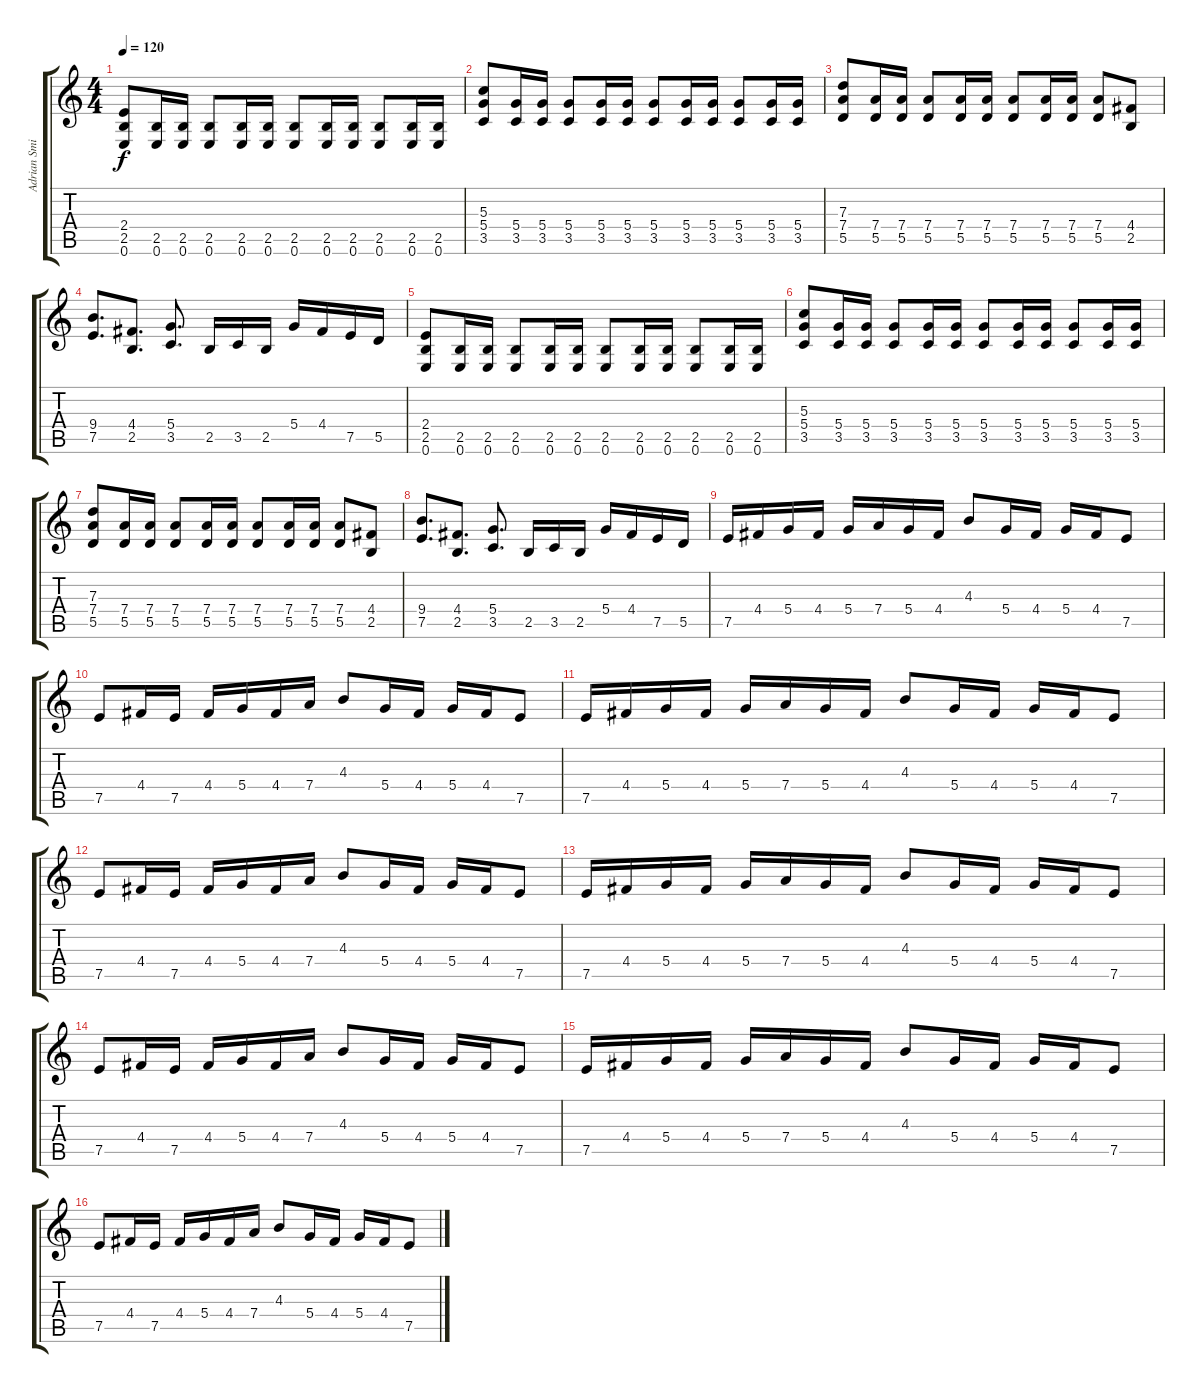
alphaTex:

\track ("Adrian Smith" "Adrian Smi") {instrument distortionguitar}
\staff {score tabs}
\tuning (E4 B3 G3 D3 A2 E2) {hide}
\ts (4 4)
\tempo 120
\clef g2
\ks c
(2.4 2.5 0.6).8{dy f} (2.5 0.6).16 (2.5 0.6).16 (2.5 0.6).8 (2.5 0.6).16 (2.5 0.6).16 (2.5 0.6).8 (2.5 0.6).16 (2.5 0.6).16 (2.5 0.6).8 (2.5 0.6).16 (2.5 0.6).16 |
(5.3 5.4 3.5).8 (5.4 3.5).16 (5.4 3.5).16 (5.4 3.5).8 (5.4 3.5).16 (5.4 3.5).16 (5.4 3.5).8 (5.4 3.5).16 (5.4 3.5).16 (5.4 3.5).8 (5.4 3.5).16 (5.4 3.5).16 |
(7.3 7.4 5.5).8 (7.4 5.5).16 (7.4 5.5).16 (7.4 5.5).8 (7.4 5.5).16 (7.4 5.5).16 (7.4 5.5).8 (7.4 5.5).16 (7.4 5.5).16 (7.4 5.5).8 (4.4 2.5).8 |
(9.4 7.5).8{d} (4.4 2.5).8{d} (5.4 3.5).8{d} 2.5.16 3.5.16 2.5.16 5.4.16 4.4.16 7.5.16 5.5.16 |
(2.4 2.5 0.6).8 (2.5 0.6).16 (2.5 0.6).16 (2.5 0.6).8 (2.5 0.6).16 (2.5 0.6).16 (2.5 0.6).8 (2.5 0.6).16 (2.5 0.6).16 (2.5 0.6).8 (2.5 0.6).16 (2.5 0.6).16 |
(5.3 5.4 3.5).8 (5.4 3.5).16 (5.4 3.5).16 (5.4 3.5).8 (5.4 3.5).16 (5.4 3.5).16 (5.4 3.5).8 (5.4 3.5).16 (5.4 3.5).16 (5.4 3.5).8 (5.4 3.5).16 (5.4 3.5).16 |
(7.3 7.4 5.5).8 (7.4 5.5).16 (7.4 5.5).16 (7.4 5.5).8 (7.4 5.5).16 (7.4 5.5).16 (7.4 5.5).8 (7.4 5.5).16 (7.4 5.5).16 (7.4 5.5).8 (4.4 2.5).8 |
(9.4 7.5).8{d} (4.4 2.5).8{d} (5.4 3.5).8{d} 2.5.16 3.5.16 2.5.16 5.4.16 4.4.16 7.5.16 5.5.16 |
7.5.16 4.4.16 5.4.16 4.4.16 5.4.16 7.4.16 5.4.16 4.4.16 4.3.8 5.4.16 4.4.16 5.4.16 4.4.16 7.5.8 |
7.5.8 4.4.16 7.5.16 4.4.16 5.4.16 4.4.16 7.4.16 4.3.8 5.4.16 4.4.16 5.4.16 4.4.16 7.5.8 |
7.5.16 4.4.16 5.4.16 4.4.16 5.4.16 7.4.16 5.4.16 4.4.16 4.3.8 5.4.16 4.4.16 5.4.16 4.4.16 7.5.8 |
7.5.8 4.4.16 7.5.16 4.4.16 5.4.16 4.4.16 7.4.16 4.3.8 5.4.16 4.4.16 5.4.16 4.4.16 7.5.8 |
7.5.16 4.4.16 5.4.16 4.4.16 5.4.16 7.4.16 5.4.16 4.4.16 4.3.8 5.4.16 4.4.16 5.4.16 4.4.16 7.5.8 |
7.5.8 4.4.16 7.5.16 4.4.16 5.4.16 4.4.16 7.4.16 4.3.8 5.4.16 4.4.16 5.4.16 4.4.16 7.5.8 |
7.5.16 4.4.16 5.4.16 4.4.16 5.4.16 7.4.16 5.4.16 4.4.16 4.3.8 5.4.16 4.4.16 5.4.16 4.4.16 7.5.8 |
7.5.8 4.4.16 7.5.16 4.4.16 5.4.16 4.4.16 7.4.16 4.3.8 5.4.16 4.4.16 5.4.16 4.4.16 7.5.8
